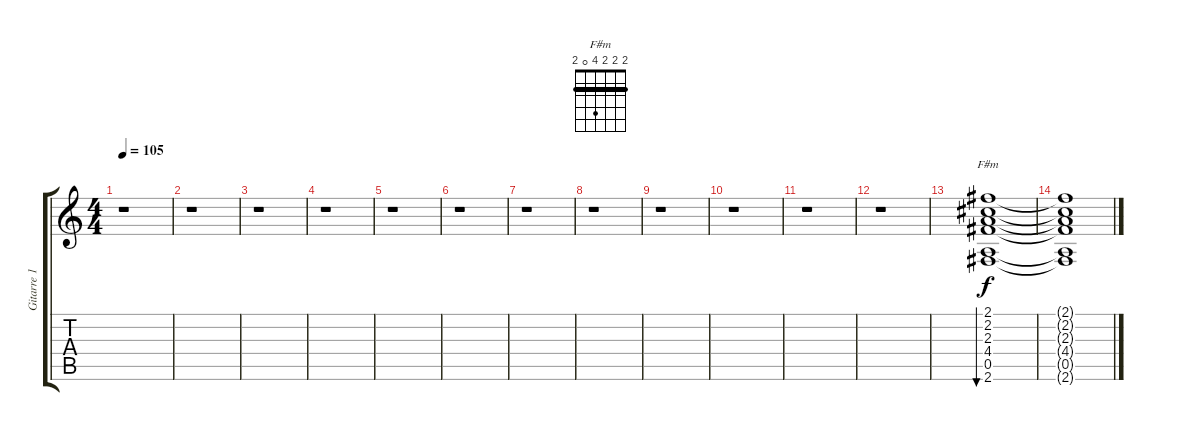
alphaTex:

\track ("Gitarre 1 - Farin Urlaub" "Gitarre 1 ") {instrument distortionguitar}
\staff {score tabs}
\tuning (E4 B3 G3 D3 A2 E2) {hide}
\chord ("F#m" 2 2 2 4 0 2) {barre 2}
\ts (4 4)
\tempo 105
\clef g2
\ks c
r.1{dy f} |
r.1 |
r.1 |
r.1 |
r.1 |
r.1 |
r.1 |
r.1 |
r.1 |
r.1 |
r.1 |
r.1 |
(2.1 2.2 2.3 4.4 0.5 2.6).1{bu 480 ch "F#m"} |
(2.1{t} 2.2{t} 2.3{t} 4.4{t} 0.5{t} 2.6{t}).1
